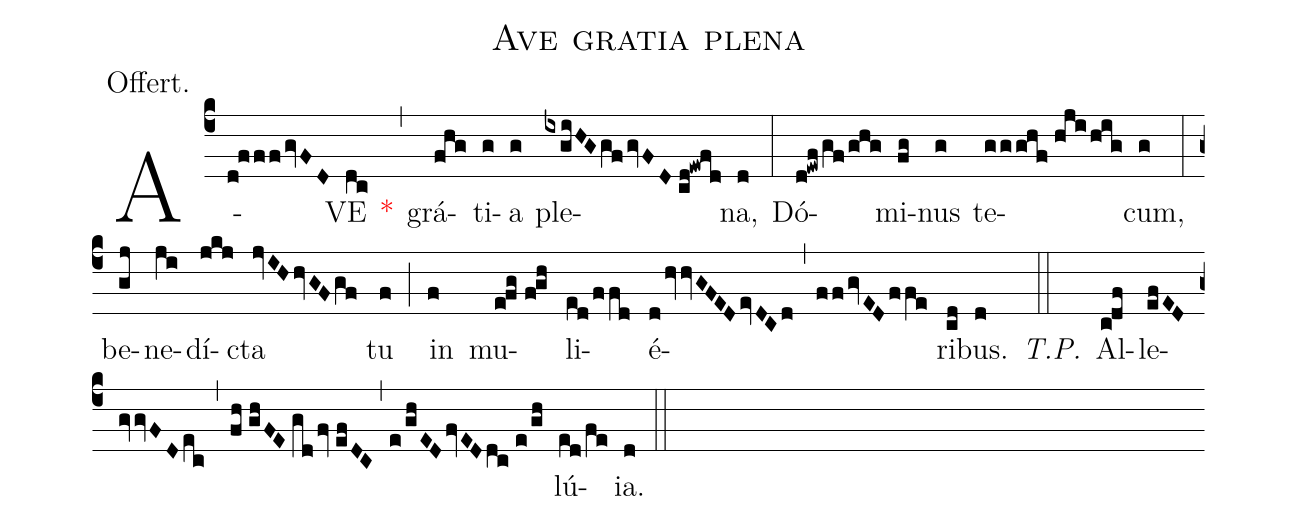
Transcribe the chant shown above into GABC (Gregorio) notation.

name:Ave gratia plena;
annotation:Offert.;
mode:I.;
office-part:Offertory;
%%
(c4) A(d!fff/gvFD)VE(dc) <v>\red{*}</v>(,) grá(fhg)ti(g)a(g) ple(ixgiHG/gf/gvFD//cd!ewfd)na,(d) (:) Dó(d!ewf/gf/ghg)mi(fg)nus(g) te(ggghf//hji/hig)cum,(g) (:) be(gj)ne(ji)dí(jkj)cta(jvIH/hvGF/gf) tu(f) (;) in(f) mu(e!fg//f!gh)li(ed/ffd)é(d/hvvGFED/evDCd,ff/gvED/ffe)ri(cd)bus.(d) <i>T.P.</i>(::) Al(c!df)le(efED/gvvFD/ec,fh//ghFE//gd/fv//efDC,e/ghED/fvED/dc//e/gh)lú(ed/fe)ia.(d) (::)
